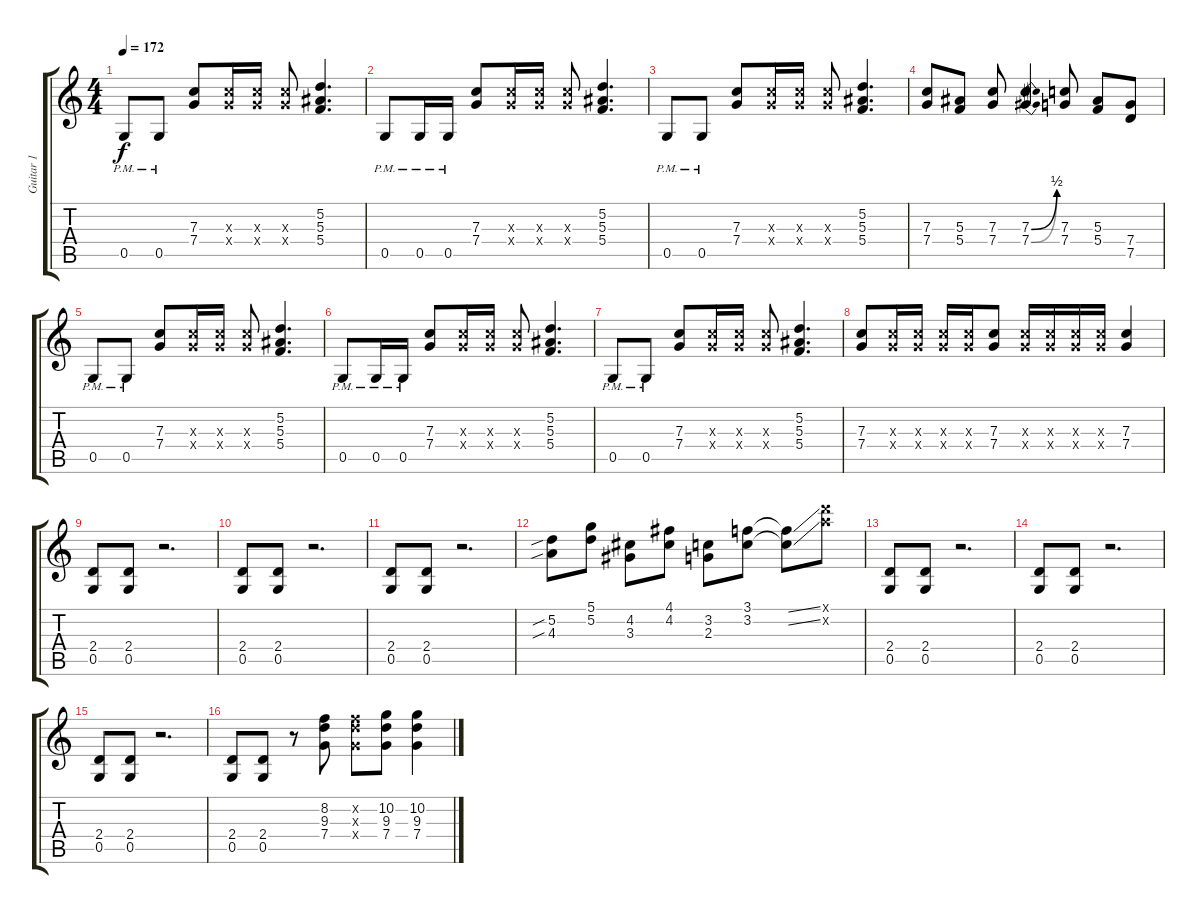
\track ("Guitar 1" "Guitar 1") {instrument overdrivenguitar}
\staff {score tabs}
\tuning (D4 A3 F3 C3 G2 D2) {hide}
\ts (4 4)
\tempo 172
\clef g2
\ks c
0.5{pm}.8{dy f} 0.5{pm}.8 (7.3 7.4).8 (7.3{x} 7.4{x}).16 (7.3{x} 7.4{x}).16 (7.3{x} 7.4{x}).8 (5.2 5.3 5.4).4{d} |
0.5{pm}.8 0.5{pm}.16 0.5{pm}.16 (7.3 7.4).8 (7.3{x} 7.4{x}).16 (7.3{x} 7.4{x}).16 (7.3{x} 7.4{x}).8 (5.2 5.3 5.4).4{d} |
0.5{pm}.8 0.5{pm}.8 (7.3 7.4).8 (7.3{x} 7.4{x}).16 (7.3{x} 7.4{x}).16 (7.3{x} 7.4{x}).8 (5.2 5.3 5.4).4{d} |
(7.3 7.4).8 (5.3 5.4).8 (7.3 7.4).8 (7.3{be (bend 0 0 60 2)} 7.4{be (bend 0 0 60 2)}).4 (7.3 7.4).8 (5.3 5.4).8 (7.4 7.5).8 |
0.5{pm}.8 0.5{pm}.8 (7.3 7.4).8 (7.3{x} 7.4{x}).16 (7.3{x} 7.4{x}).16 (7.3{x} 7.4{x}).8 (5.2 5.3 5.4).4{d} |
0.5{pm}.8 0.5{pm}.16 0.5{pm}.16 (7.3 7.4).8 (7.3{x} 7.4{x}).16 (7.3{x} 7.4{x}).16 (7.3{x} 7.4{x}).8 (5.2 5.3 5.4).4{d} |
0.5{pm}.8 0.5{pm}.8 (7.3 7.4).8 (7.3{x} 7.4{x}).16 (7.3{x} 7.4{x}).16 (7.3{x} 7.4{x}).8 (5.2 5.3 5.4).4{d} |
(7.3 7.4).8 (7.3{x} 7.4{x}).16 (7.3{x} 7.4{x}).16 (7.3{x} 7.4{x}).16 (7.3{x} 7.4{x}).16 (7.3 7.4).8 (7.3{x} 7.4{x}).16 (7.3{x} 7.4{x}).16 (7.3{x} 7.4{x}).16 (7.3{x} 7.4{x}).16 (7.3 7.4).4 |
(2.4 0.5).8 (2.4 0.5).8 r.2{d} |
(2.4 0.5).8 (2.4 0.5).8 r.2{d} |
(2.4 0.5).8 (2.4 0.5).8 r.2{d} |
(5.2{sib} 4.3{sib}).8 (5.1 5.2).8 (4.2 3.3).8 (4.1 4.2).8 (3.2 2.3).8 (3.1 3.2).8 (3.1{ss t} 3.2{ss t}).8 (12.1{x} 12.2{x}).8 |
(2.4 0.5).8 (2.4 0.5).8 r.2{d} |
(2.4 0.5).8 (2.4 0.5).8 r.2{d} |
(2.4 0.5).8 (2.4 0.5).8 r.2{d} |
(2.4 0.5).8 (2.4 0.5).8 r.8 (8.2 9.3 7.4).8 (8.2{x} 9.3{x} 7.4{x}).8 (10.2 9.3 7.4).8 (10.2 9.3 7.4).4
